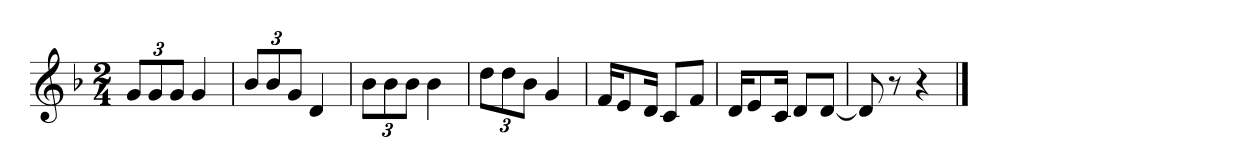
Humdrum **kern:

**kern
*part1
*staff1
*clefG2
*k[b-]
*M2/4
=1
12g/L
12g/
12g/J
4g
=
12b-/L
12b-/
12g/J
4d
=
12b-\L
12b-\
12b-\J
4b-
=
12dd\L
12dd\
12b-\J
4g
=
16f/KL
8e/
16d/Jk
8c/L
8f/J
=
16d/KL
8e/
16c/Jk
8d/L
[8d/J
=
8d]
8r
4r
==
*-
